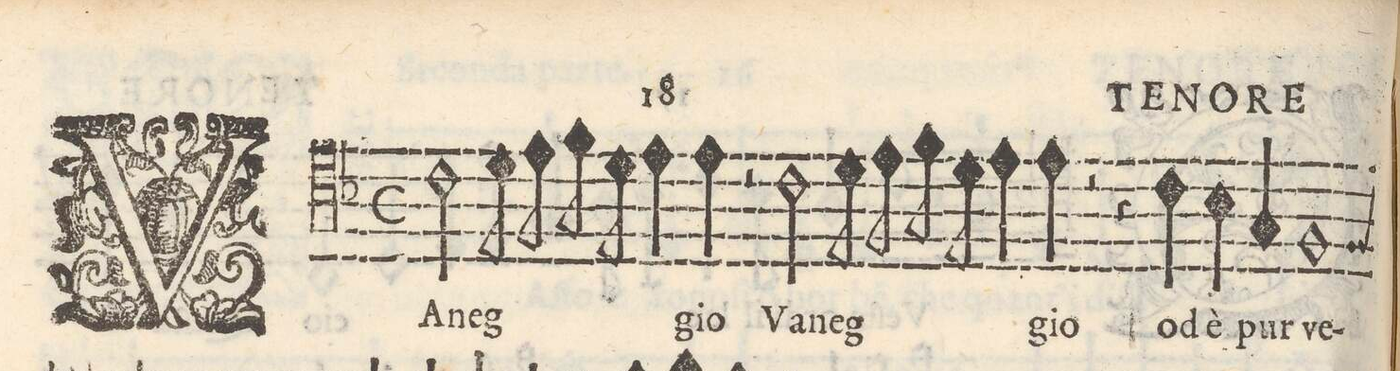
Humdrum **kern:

**kern	**text
*I"TENORE	*
*clefC4	*
*k[b-]	*
*met(C)	*
*M2/1	*
2c\	VA-
8d\	-neg-
8e\	.
8f\	.
8d\	.
4e\	.
4e\	-gio
2r	.
=2-	=2-
2c\	Va-
8d\	-neg-
8e\	.
8f\	.
8d\	.
4e\	.
4e\	-gio
2r	.
=3-	=3-
4r	.
4c\	od
4B-\	è
4G/	pur
1F	ve-
*custos:F	*
=4-	=4-
*-	*-
